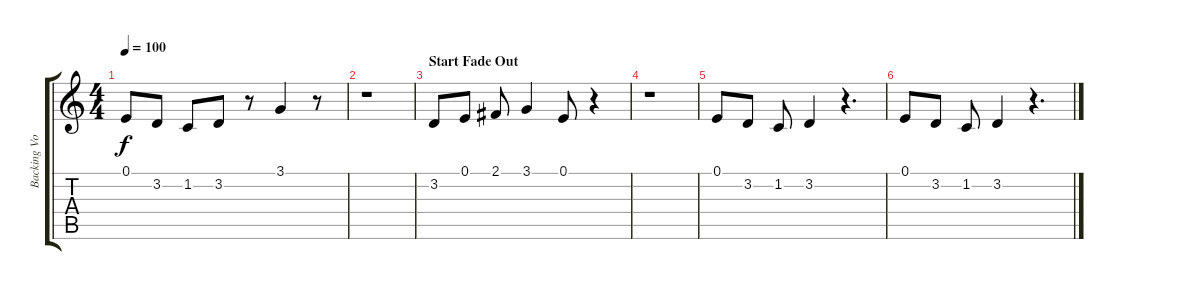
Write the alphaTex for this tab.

\track ("Backing Vocals" "Backing Vo") {instrument panflute}
\staff {score tabs}
\tuning (E4 B3 G3 D3 A2 E2) {hide}
\ts (4 4)
\tempo 100
\clef g2
\ks c
0.1.8{dy f} 3.2.8 1.2.8 3.2.8 r.8 3.1.4 r.8 |
r.1 |
\section ("" "Start Fade Out")
3.2.8 0.1.8 2.1.8 3.1.4 0.1.8 r.4 |
r.1 |
0.1.8 3.2.8 1.2.8 3.2.4 r.4{d} |
0.1.8 3.2.8 1.2.8 3.2.4 r.4{d}
